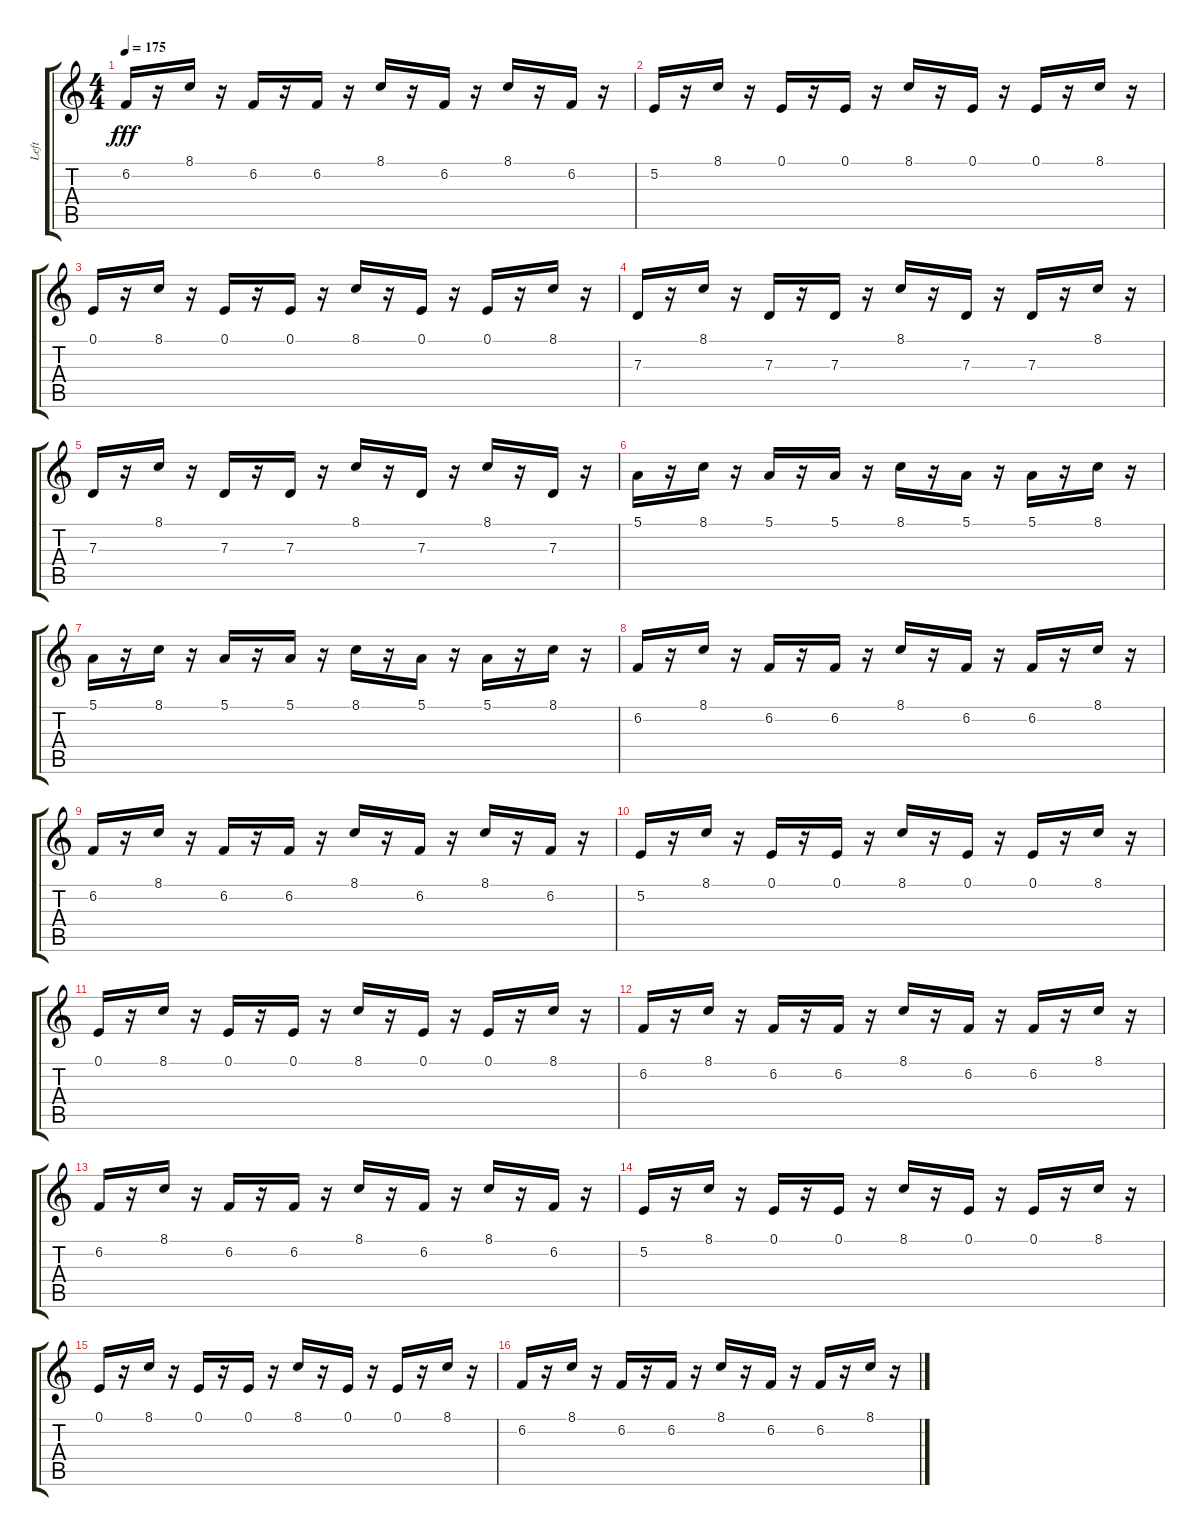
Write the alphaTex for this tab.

\track ("Left" "Left") {instrument lead1square}
\staff {score tabs}
\tuning (E4 B3 G3 D3 A2 E2) {hide}
\ts (4 4)
\tempo 175
\clef g2
\ks c
6.2.16{dy fff balance 16} r.16 8.1.16{balance 0} r.16 6.2.16{balance 16} r.16 6.2.16{balance 0} r.16 8.1.16{balance 16} r.16 6.2.16{balance 0} r.16 8.1.16{balance 16} r.16 6.2.16{balance 0} r.16 |
5.2.16{balance 16} r.16 8.1.16{balance 0} r.16 0.1.16{balance 16} r.16 0.1.16{balance 0} r.16 8.1.16{balance 16} r.16 0.1.16{balance 0} r.16 0.1.16{balance 16} r.16 8.1.16{balance 0} r.16 |
0.1.16{balance 16} r.16 8.1.16{balance 0} r.16 0.1.16{balance 16} r.16 0.1.16{balance 0} r.16 8.1.16{balance 16} r.16 0.1.16{balance 0} r.16 0.1.16 r.16 8.1.16{balance 16} r.16 |
7.3.16{balance 0} r.16 8.1.16{balance 16} r.16 7.3.16{balance 0} r.16 7.3.16{balance 16} r.16 8.1.16{balance 0} r.16 7.3.16{balance 16} r.16 7.3.16{balance 0} r.16 8.1.16{balance 16} r.16 |
7.3.16{balance 0} r.16 8.1.16{balance 16} r.16 7.3.16{balance 0} r.16 7.3.16{balance 16} r.16 8.1.16{balance 0} r.16 7.3.16{balance 16} r.16 8.1.16{balance 0} r.16 7.3.16{balance 16} r.16 |
5.1.16{balance 0} r.16 8.1.16{balance 16} r.16 5.1.16{balance 0} r.16 5.1.16{balance 16} r.16 8.1.16{balance 0} r.16 5.1.16{balance 16} r.16 5.1.16{balance 0} r.16 8.1.16{balance 16} r.16 |
5.1.16{balance 0} r.16 8.1.16{balance 16} r.16 5.1.16{balance 0} r.16 5.1.16{balance 16} r.16 8.1.16{balance 0} r.16 5.1.16{balance 16} r.16 5.1.16 r.16 8.1.16{balance 0} r.16 |
6.2.16{balance 16} r.16 8.1.16{balance 0} r.16 6.2.16{balance 16} r.16 6.2.16{balance 0} r.16 8.1.16{balance 16} r.16 6.2.16{balance 0} r.16 6.2.16{balance 16} r.16 8.1.16{balance 0} r.16 |
6.2.16{balance 16} r.16 8.1.16{balance 0} r.16 6.2.16{balance 16} r.16 6.2.16{balance 0} r.16 8.1.16{balance 16} r.16 6.2.16{balance 0} r.16 8.1.16{balance 16} r.16 6.2.16{balance 0} r.16 |
5.2.16{balance 16} r.16 8.1.16{balance 0} r.16 0.1.16{balance 16} r.16 0.1.16{balance 0} r.16 8.1.16{balance 16} r.16 0.1.16{balance 0} r.16 0.1.16{balance 16} r.16 8.1.16{balance 0} r.16 |
0.1.16{balance 16} r.16 8.1.16{balance 0} r.16 0.1.16{balance 16} r.16 0.1.16{balance 0} r.16 8.1.16{balance 16} r.16 0.1.16{balance 0} r.16 0.1.16 r.16 8.1.16{balance 16} r.16 |
6.2.16{balance 0} r.16 8.1.16{balance 16} r.16 6.2.16{balance 0} r.16 6.2.16{balance 16} r.16 8.1.16{balance 0} r.16 6.2.16{balance 16} r.16 6.2.16{balance 0} r.16 8.1.16{balance 16} r.16 |
6.2.16{balance 0} r.16 8.1.16{balance 16} r.16 6.2.16{balance 0} r.16 6.2.16{balance 16} r.16 8.1.16{balance 0} r.16 6.2.16{balance 16} r.16 8.1.16{balance 0} r.16 6.2.16{balance 16} r.16 |
5.2.16{balance 0} r.16 8.1.16{balance 16} r.16 0.1.16{balance 0} r.16 0.1.16{balance 16} r.16 8.1.16{balance 0} r.16 0.1.16{balance 16} r.16 0.1.16{balance 0} r.16 8.1.16{balance 16} r.16 |
0.1.16{balance 0} r.16 8.1.16{balance 16} r.16 0.1.16{balance 0} r.16 0.1.16{balance 16} r.16 8.1.16{balance 0} r.16 0.1.16{balance 16} r.16 0.1.16 r.16 8.1.16{balance 0} r.16 |
6.2.16{balance 16} r.16 8.1.16{balance 0} r.16 6.2.16{balance 16} r.16 6.2.16{balance 0} r.16 8.1.16{balance 16} r.16 6.2.16{balance 0} r.16 6.2.16{balance 16} r.16 8.1.16{balance 0} r.16
